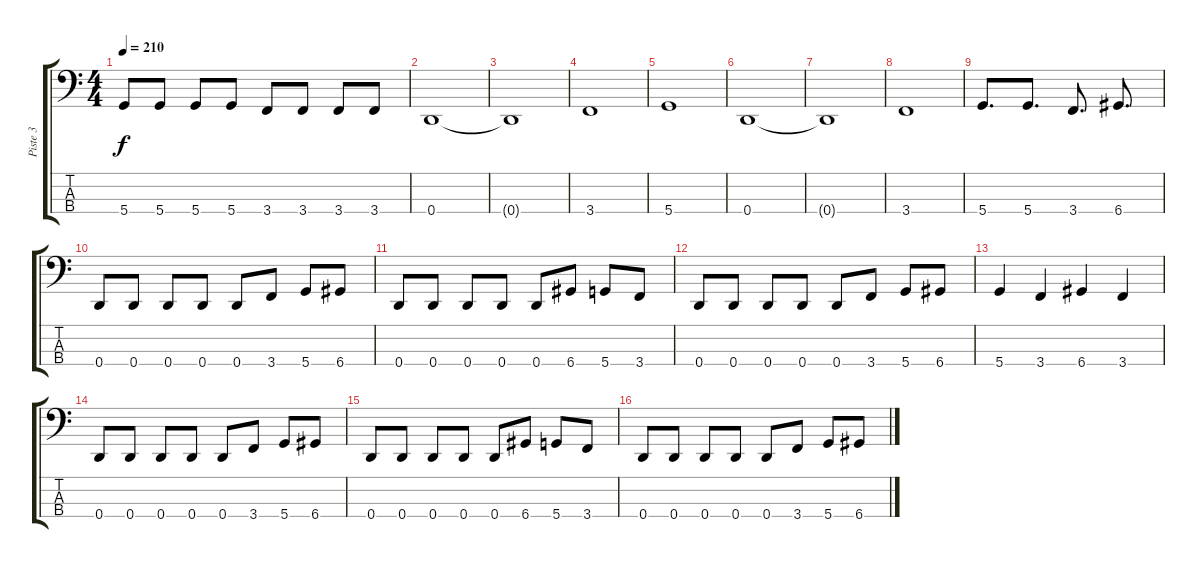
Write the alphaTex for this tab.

\track ("Piste 3" "Piste 3") {instrument electricbasspick}
\staff {score tabs}
\tuning (G2 D2 A1 D1) {hide}
\ts (4 4)
\tempo 210
\clef f4
\ks c
5.4.8{dy f} 5.4.8 5.4.8 5.4.8 3.4.8 3.4.8 3.4.8 3.4.8 |
0.4.1 |
0.4{t}.1 |
3.4.1 |
5.4.1 |
0.4.1 |
0.4{t}.1 |
3.4.1 |
5.4.8{d} 5.4.8{d} 3.4.8{d} 6.4.8{d} |
0.4.8 0.4.8 0.4.8 0.4.8 0.4.8 3.4.8 5.4.8 6.4.8 |
0.4.8 0.4.8 0.4.8 0.4.8 0.4.8 6.4.8 5.4.8 3.4.8 |
0.4.8 0.4.8 0.4.8 0.4.8 0.4.8 3.4.8 5.4.8 6.4.8 |
5.4.4 3.4.4 6.4.4 3.4.4 |
0.4.8 0.4.8 0.4.8 0.4.8 0.4.8 3.4.8 5.4.8 6.4.8 |
0.4.8 0.4.8 0.4.8 0.4.8 0.4.8 6.4.8 5.4.8 3.4.8 |
0.4.8 0.4.8 0.4.8 0.4.8 0.4.8 3.4.8 5.4.8 6.4.8
